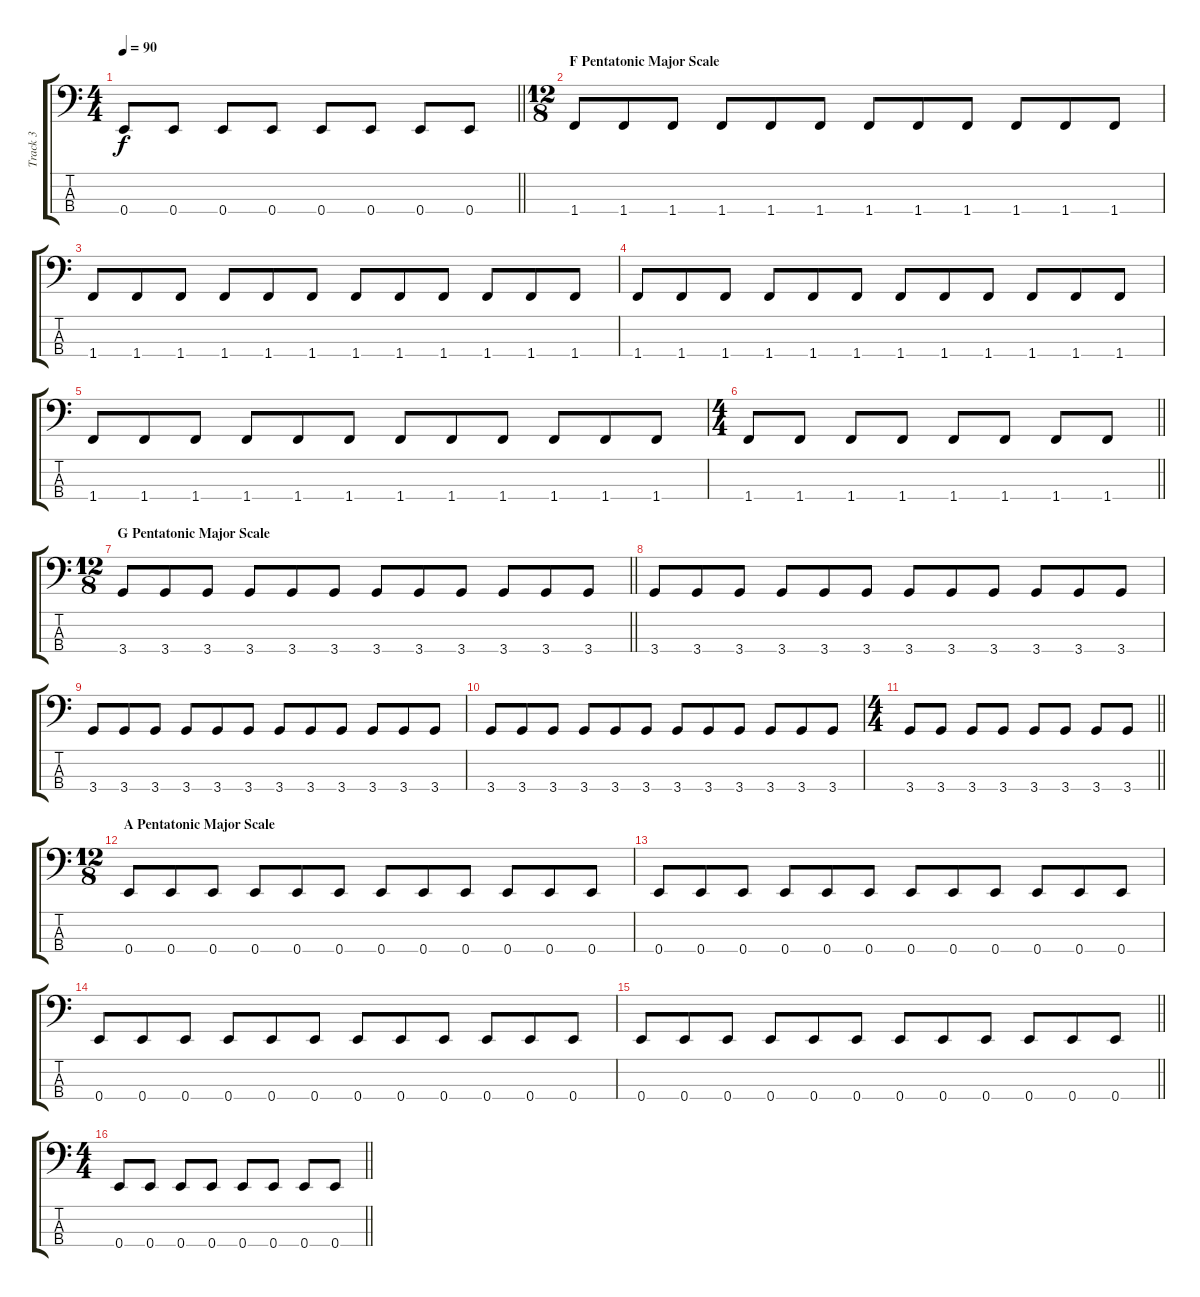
\track ("Track 3" "Track 3") {instrument electricbassfinger}
\staff {score tabs}
\tuning (G2 D2 A1 E1) {hide}
\ts (4 4)
\tempo 90
\clef f4
\barLineRight lightlight
\ks c
0.4.8{dy f} 0.4.8 0.4.8 0.4.8 0.4.8 0.4.8 0.4.8 0.4.8 |
\ts (12 8)
\section ("" "F Pentatonic Major Scale")
1.4.8 1.4.8 1.4.8 1.4.8 1.4.8 1.4.8 1.4.8 1.4.8 1.4.8 1.4.8 1.4.8 1.4.8 |
1.4.8 1.4.8 1.4.8 1.4.8 1.4.8 1.4.8 1.4.8 1.4.8 1.4.8 1.4.8 1.4.8 1.4.8 |
1.4.8 1.4.8 1.4.8 1.4.8 1.4.8 1.4.8 1.4.8 1.4.8 1.4.8 1.4.8 1.4.8 1.4.8 |
1.4.8 1.4.8 1.4.8 1.4.8 1.4.8 1.4.8 1.4.8 1.4.8 1.4.8 1.4.8 1.4.8 1.4.8 |
\ts (4 4)
\barLineRight lightlight
1.4.8 1.4.8 1.4.8 1.4.8 1.4.8 1.4.8 1.4.8 1.4.8 |
\ts (12 8)
\section ("" "G Pentatonic Major Scale")
\barLineRight lightlight
3.4.8 3.4.8 3.4.8 3.4.8 3.4.8 3.4.8 3.4.8 3.4.8 3.4.8 3.4.8 3.4.8 3.4.8 |
3.4.8 3.4.8 3.4.8 3.4.8 3.4.8 3.4.8 3.4.8 3.4.8 3.4.8 3.4.8 3.4.8 3.4.8 |
3.4.8 3.4.8 3.4.8 3.4.8 3.4.8 3.4.8 3.4.8 3.4.8 3.4.8 3.4.8 3.4.8 3.4.8 |
3.4.8 3.4.8 3.4.8 3.4.8 3.4.8 3.4.8 3.4.8 3.4.8 3.4.8 3.4.8 3.4.8 3.4.8 |
\ts (4 4)
\barLineRight lightlight
3.4.8 3.4.8 3.4.8 3.4.8 3.4.8 3.4.8 3.4.8 3.4.8 |
\ts (12 8)
\section ("" "A Pentatonic Major Scale")
0.4.8 0.4.8 0.4.8 0.4.8 0.4.8 0.4.8 0.4.8 0.4.8 0.4.8 0.4.8 0.4.8 0.4.8 |
0.4.8 0.4.8 0.4.8 0.4.8 0.4.8 0.4.8 0.4.8 0.4.8 0.4.8 0.4.8 0.4.8 0.4.8 |
0.4.8 0.4.8 0.4.8 0.4.8 0.4.8 0.4.8 0.4.8 0.4.8 0.4.8 0.4.8 0.4.8 0.4.8 |
\barLineRight lightlight
0.4.8 0.4.8 0.4.8 0.4.8 0.4.8 0.4.8 0.4.8 0.4.8 0.4.8 0.4.8 0.4.8 0.4.8 |
\ts (4 4)
\barLineRight lightlight
0.4.8 0.4.8 0.4.8 0.4.8 0.4.8 0.4.8 0.4.8 0.4.8
